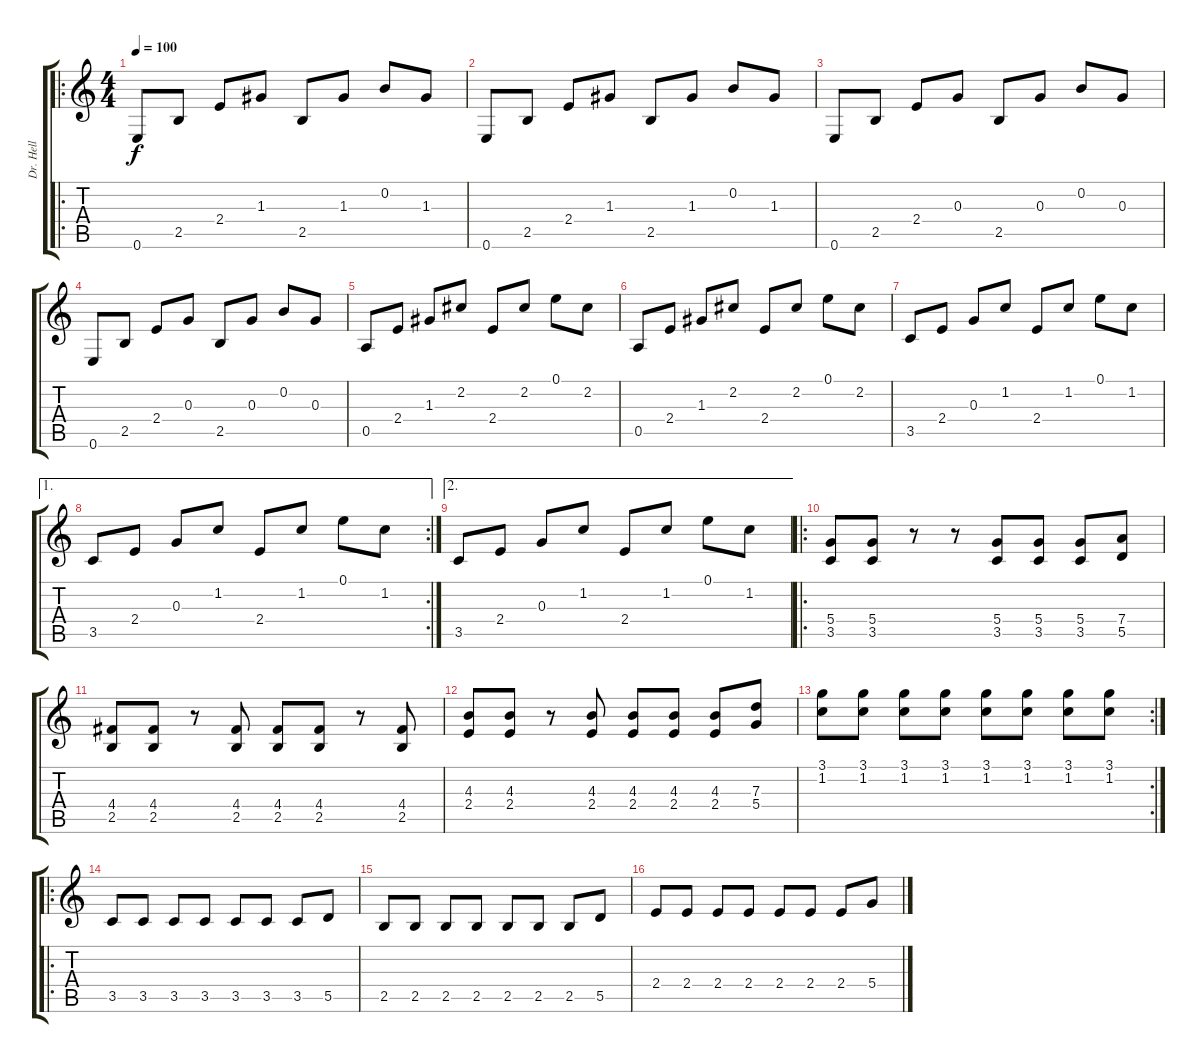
\track ("Dr. Hell" "Dr. Hell") {instrument acousticguitarnylon}
\staff {score tabs}
\tuning (E4 B3 G3 D3 A2 E2) {hide}
\ro
\ts (4 4)
\tempo 100
\clef g2
\ks c
0.6.8{dy f volume 16 instrument acousticguitarnylon} 2.5.8 2.4.8 1.3.8 2.5.8 1.3.8 0.2.8 1.3.8 |
0.6.8 2.5.8 2.4.8 1.3.8 2.5.8 1.3.8 0.2.8 1.3.8 |
0.6.8 2.5.8 2.4.8 0.3.8 2.5.8 0.3.8 0.2.8 0.3.8 |
0.6.8 2.5.8 2.4.8 0.3.8 2.5.8 0.3.8 0.2.8 0.3.8 |
0.5.8 2.4.8 1.3.8 2.2.8 2.4.8 2.2.8 0.1.8 2.2.8 |
0.5.8 2.4.8 1.3.8 2.2.8 2.4.8 2.2.8 0.1.8 2.2.8 |
3.5.8 2.4.8 0.3.8 1.2.8 2.4.8 1.2.8 0.1.8 1.2.8 |
\ae 1
\rc 2
3.5.8 2.4.8 0.3.8 1.2.8 2.4.8 1.2.8 0.1.8 1.2.8 |
\ae 2
3.5.8 2.4.8 0.3.8 1.2.8 2.4.8 1.2.8 0.1.8 1.2.8 |
\ro
(5.4 3.5).8{volume 13 instrument distortionguitar} (5.4 3.5).8 r.8 r.8 (5.4 3.5).8 (5.4 3.5).8 (5.4 3.5).8 (7.4 5.5).8 |
(4.4 2.5).8 (4.4 2.5).8 r.8 (4.4 2.5).8 (4.4 2.5).8 (4.4 2.5).8 r.8 (4.4 2.5).8 |
(4.3 2.4).8 (4.3 2.4).8 r.8 (4.3 2.4).8 (4.3 2.4).8 (4.3 2.4).8 (4.3 2.4).8 (7.3 5.4).8 |
\rc 2
(3.1 1.2).8{instrument overdrivenguitar} (3.1 1.2).8 (3.1 1.2).8 (3.1 1.2).8 (3.1 1.2).8 (3.1 1.2).8 (3.1 1.2).8 (3.1 1.2).8 |
\ro
3.5.8{instrument distortionguitar} 3.5.8 3.5.8 3.5.8 3.5.8 3.5.8 3.5.8 5.5.8 |
2.5.8 2.5.8 2.5.8 2.5.8 2.5.8 2.5.8 2.5.8 5.5.8 |
2.4.8 2.4.8 2.4.8 2.4.8 2.4.8 2.4.8 2.4.8 5.4.8
